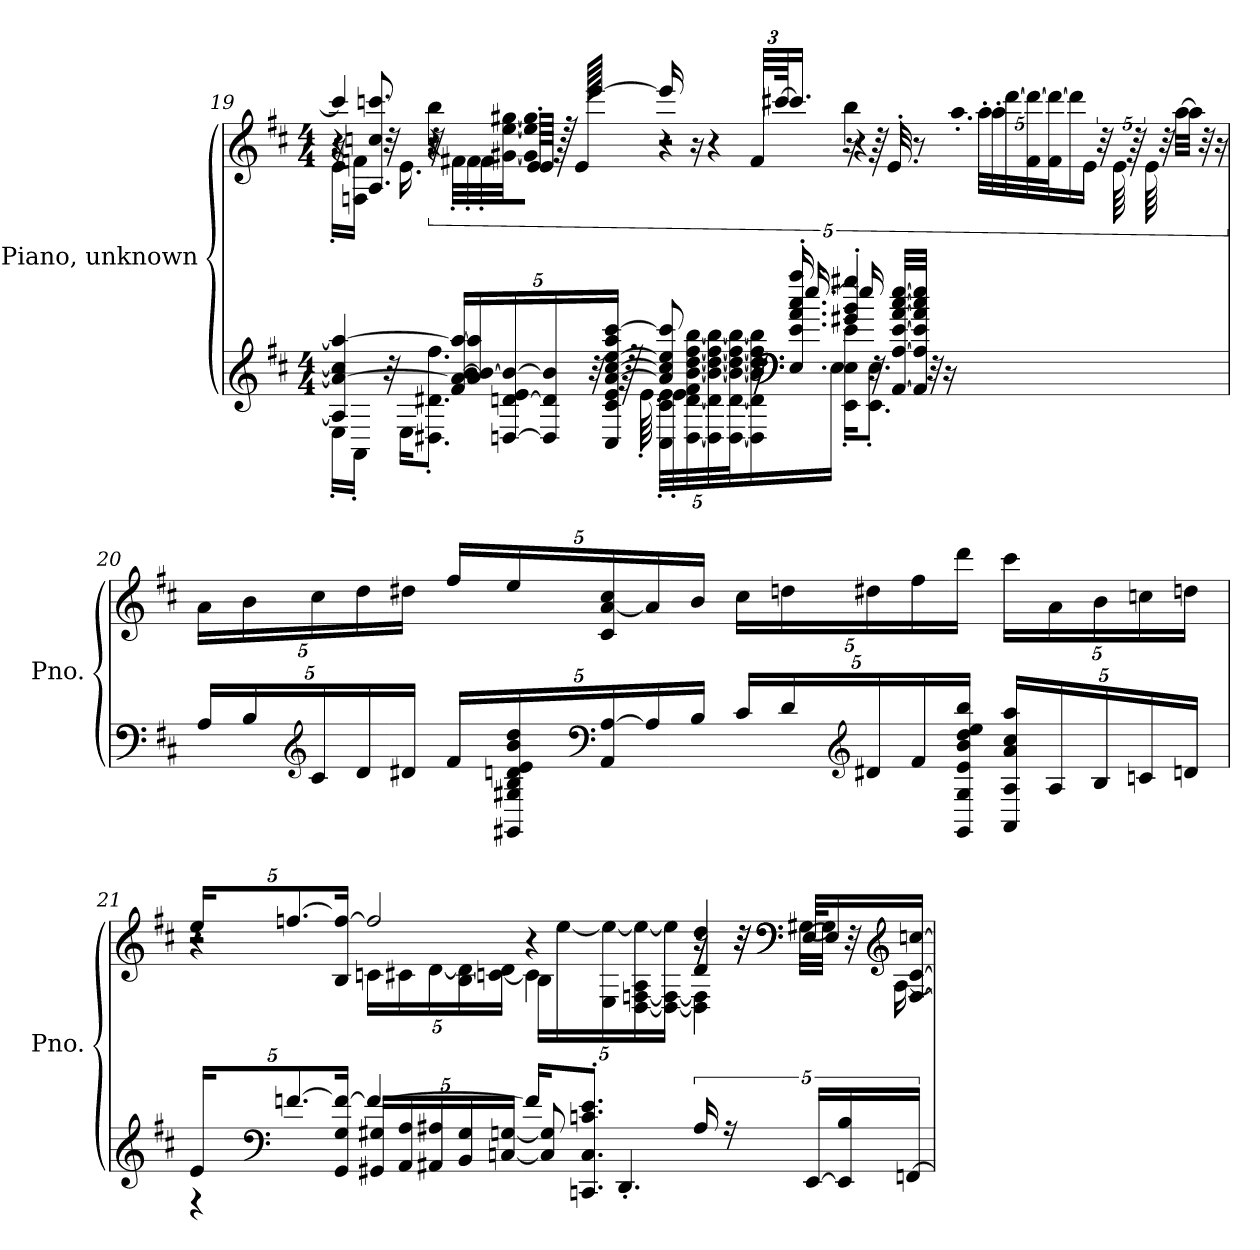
**kern	**kern
*part1	*part1
*staff2	*staff1
*I"Piano, unknown	*
*I'Pno.	*
!!LO:PB:g=z
*clefG2	*clefG2
*k[f#c#]	*k[f#c#]
*M4/4	*M4/4
=19	=19
*^	*^
*	*^	*	*^
*	*	*	*	*	*^
2r	16E'\LL	4A/] 4a/_ 4cc#/] 4aa/_	4ccc#/]	16e'\LL	16r	4r
.	16AA'\JJ	.	.	16Fn\ 16fn\JJ	8.A/ 8.ccn/ 8.cccn/	.
.	32r	.	.	32r	.	.
.	16.E\KL	.	.	16.e\	.	.
*	*	*Xbrackettup	*	*	*	*
.	8.D#X\' 8.d#X\' 8.ff#\'J	20f#/ 20a/_ [20b/ 20aa/_LL	4r	40r	8r	4bb\
.	.	.	.	40f#X'\LLL	.	.
.	.	20a/] 20b/_ 20aa/]	.	40f#'\	.	.
.	.	.	.	40f#'\	.	.
.	.	[20Dn/ [20dn/ 20e/ 20b/_	.	[40g#X\ [40ee\ [40gg#X\J	.	.
.	.	.	.	16g#\] 16ee\] 16gg#\]JJ	64e'/KLLL	.
.	.	.	.	.	32e/JJJ	.
.	.	20D/] 20d/] 20b/]	.	.	.	.
.	.	.	.	.	128r	.
.	.	.	.	.	128e/KKKLL	.
.	32r	.	.	32r	[16eee/JJ	.
.	.	20C#/ 20c#/ 20e/ [20a/ [20cc#/ [20ee/ 20aa/ [20ccc#/JJ	.	.	.	.
.	128r	.	.	128r	.	.
.	64.e'\	.	.	64.aa'\	.	.
*	*	*	*	*Xbrackettup	*	*
8r	40C#\' 40c#\' 40e\'LLL	8a/] 8cc#/] 8ee/] 8ccc#/]	2r	40aa'\LLL	16eee/]	4r
.	40e'\	.	.	40aa'\	.	.
.	[40D\ [40d\ 40f#\ [40b\ [40dd\ [40ff#\ [40bb\	.	.	[40ddd\	.	.
.	.	.	.	.	16r	.
.	40D\] 40d\] 40b\_ 40dd\_ 40ff#\_ 40bb\_	.	.	40f#\ 40ddd\_	.	.
.	[40D\ [40d\ 40b\_ 40dd\_ 40ff#\_ 40bb\_J	.	.	40f#\ 40ddd\_J	.	.
32r	16D\] 16d\] 16b\] 16dd\] 16ff#\] 16bb\]	32r	.	16ddd\]	48f#/LLL	.
.	.	.	.	.	[96ccc#X/JK	.
*clefF4	*	*	*	*	*	*
16.E/' 16.e/' 16.a/' 16.cc#/' 16.aa/'	.	[16.ee/	.	.	16.ccc#/JJ]	.
.	16E\JJ	.	.	16e\JJ	.	.
*	*	*	*	*brackettup	*	*
4g#X/' 4b/' 4gg#X/'	16EE\' 16E\' 16e\'KL	16ee/]	.	40r	16r	4bb'\
.	.	.	.	80e\	.	.
.	.	.	.	80r	.	.
.	.	.	.	80e\	.	.
.	8.EE\' 8.E\'J	32r	.	32r	64r	.
.	.	.	.	.	32.e'/	.
.	.	[32AA/ [32A/ [32e/ [32a/ [32cc#/ [32ee/LLL	.	[32aa\LLL	.	.
.	.	32AA/] 32A/] 32e/] 32a/] 32cc#/] 32ee/]JJJ	.	32aa\JJJ]	8r	.
.	.	32r	.	32r	.	.
.	.	16r	.	16r	.	.
*v	*v	*v	*	*	*	*
*	*v	*v	*v	*v
!!LO:LB:g=z
=20	=20
*	*Xbrackettup
20A/LL	20a\LL
20B/	20b\
*clefG2	*
20c#/	20cc#\
20d/	20dd\
20d#X/JJ	20dd#X\JJ
20f#/LL	20ff#/LL
20GG#X/ 20G#X/ 20B/ 20dn/ 20e/ 20b/ 20dd/	20ee/
*clefF4	*
20AA/ [20A/	20c#/ [20a/ 20cc#/
20A/]	20a/]
20B/JJ	20b/JJ
20c#/LL	20cc#\LL
20d/	20ddn\
*clefG2	*
20d#X/	20dd#X\
20f#/	20ff#\
20GG#/ 20G#/ 20e/ 20b/ 20dd/ 20ee/ 20bb/JJ	20ddd\JJ
20AA/ 20A/ 20a/ 20cc#/ 20aa/LL	20ccc#\LL
20A/	20a\
20B/	20b\
20cn/	20ccn\
20dn/JJ	20ddn\JJ
!!LO:LB:g=z
=21	=21
*^	*^
*	*	*	*^
*	*	*	*	*^
20e/KL	4r	20ee/KL	4r	2r	2r
*clefF4	*	*	*	*	*
[10.fn/	.	[10.ffn/	.	.	.
20GG/ 20G/ 20f/_Jk	.	20B/ 20ff/_Jk	.	.	.
4f/_	20GG#X/ 20G#X/LL	2ff/]	20cn\LL	.	.
.	20AA/ 20A/	.	20c#X\	.	.
.	20AA#X/ 20A#X/	.	[20d\	.	.
.	20BB/ 20G#/	.	20B\ 20d\_	.	.
.	[20Cn/ [20Gn/JJ	.	[20cn\ 20d\]JJ	.	.
16f/KL]	8C/] 8G/]	.	4c\]	4r	20B\LL
.	.	.	.	.	[20ee\
8.CCn/' 8.C/' 8.cn/' 8.e/'J	.	.	.	.	.
.	.	.	.	.	20E\ 20ee\_
.	4.DD'/	.	.	.	.
.	.	.	.	.	[20D\ [20Fn\ 20A\ 20ee\_
.	.	.	.	.	20D\_ 20F\_ 20ee\]JJ
*brackettup	*	*	*	*	*
20A#/	.	4d/ 4dd/	16r	16r	4D\] 4F\]
20r	.	.	.	.	.
.	.	.	32r	32r	.
*	*	*clefF4	*	*	*
.	.	.	[32G#X\LLL	[32E/KLL	.
[20EE/LL	.	.	.	.	.
.	.	.	32G#\JJJ]	16E/]	.
20EE/] 20B/	.	.	.	.	.
.	.	.	32r	.	.
*	*	*clefG2	*	*	*
.	.	.	[16A\	[16F/ [16c/ [16ccn/JJ	.
[20FFn/JJ	.	.	.	.	.
*v	*v	*	*	*	*
*	*v	*v	*v	*v
=	=
*-	*-
